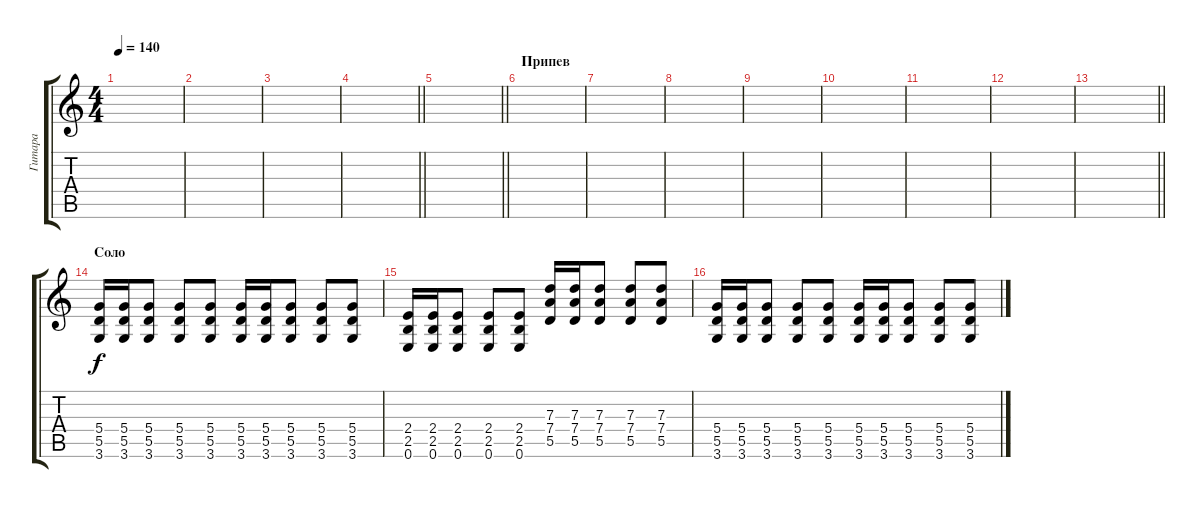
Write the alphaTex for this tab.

\track ("Гитара" "Гитара") {instrument distortionguitar}
\staff {score tabs}
\tuning (E4 B3 G3 D3 A2 E2) {hide}
\ts (4 4)
\tempo 140
\clef g2
\ks c
|
|
|
\barLineRight lightlight
|
\barLineRight lightlight
|
\section ("" "Припев")
|
|
|
|
|
|
|
\barLineRight lightlight
|
\section ("" "Соло")
(5.4 5.5 3.6).16 (5.4 5.5 3.6).16 (5.4 5.5 3.6).8 (5.4 5.5 3.6).8 (5.4 5.5 3.6).8 (5.4 5.5 3.6).16 (5.4 5.5 3.6).16 (5.4 5.5 3.6).8 (5.4 5.5 3.6).8 (5.4 5.5 3.6).8 |
(2.4 2.5 0.6).16 (2.4 2.5 0.6).16 (2.4 2.5 0.6).8 (2.4 2.5 0.6).8 (2.4 2.5 0.6).8 (7.3 7.4 5.5).16 (7.3 7.4 5.5).16 (7.3 7.4 5.5).8 (7.3 7.4 5.5).8 (7.3 7.4 5.5).8 |
(5.4 5.5 3.6).16 (5.4 5.5 3.6).16 (5.4 5.5 3.6).8 (5.4 5.5 3.6).8 (5.4 5.5 3.6).8 (5.4 5.5 3.6).16 (5.4 5.5 3.6).16 (5.4 5.5 3.6).8 (5.4 5.5 3.6).8 (5.4 5.5 3.6).8
